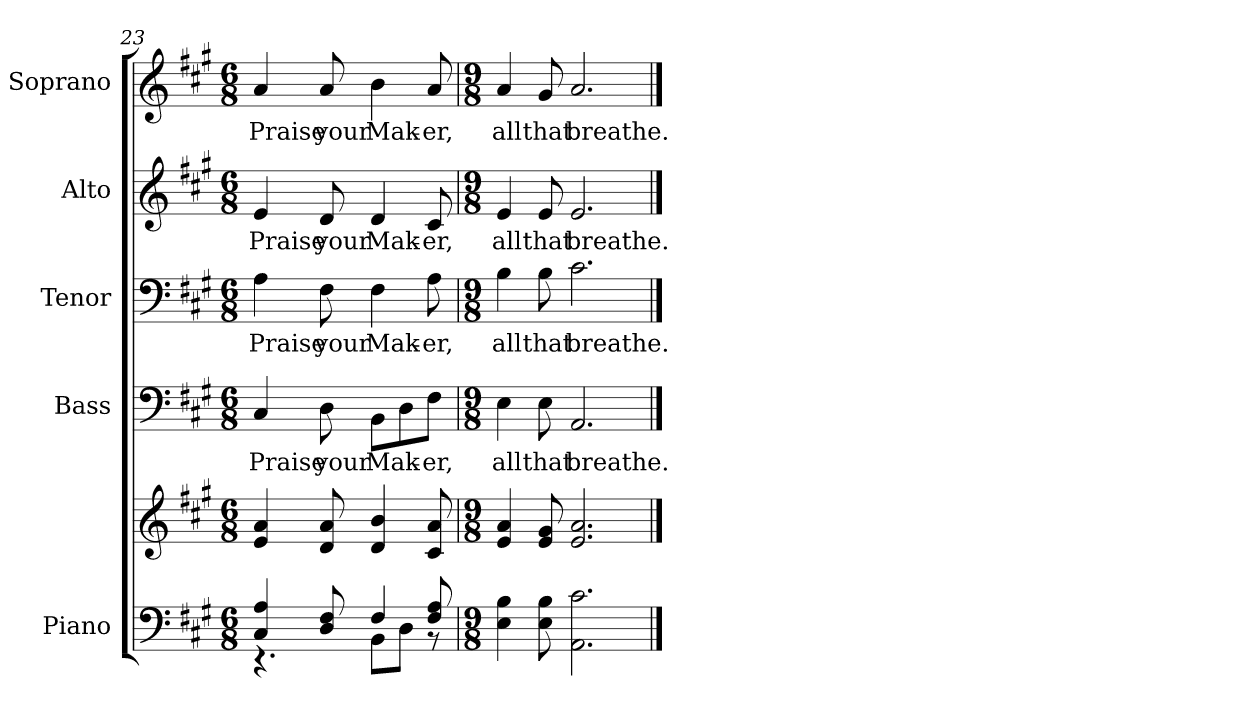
**kern	**kern	**kern	**text	**kern	**text	**kern	**text	**kern	**text
*part5	*part5	*part4	*part4	*part3	*part3	*part2	*part2	*part1	*part1
*staff6	*staff5	*staff4	*staff4	*staff3	*staff3	*staff2	*staff2	*staff1	*staff1
*I"Piano	*	*I"Bass	*	*I"Tenor	*	*I"Alto	*	*I"Soprano	*
*I'Pno.	*	*I'B.	*	*I'T.	*	*I'A.	*	*I'S.	*
*clefF4	*clefG2	*clefF4	*	*clefF4	*	*clefG2	*	*clefG2	*
*k[f#c#g#]	*k[f#c#g#]	*k[f#c#g#]	*	*k[f#c#g#]	*	*k[f#c#g#]	*	*k[f#c#g#]	*
*A:	*A:	*A:	*	*A:	*	*A:	*	*A:	*
*M6/8	*M6/8	*M6/8	*	*M6/8	*	*M6/8	*	*M6/8	*
=23	=23	=23	=23	=23	=23	=23	=23	=23	=23
*^	*	*	*	*	*	*	*	*	*
!	!	!	!	!LO:LY:b:color=#000000	!	!	!	!	!	!
!	!	!	!	!	!	!LO:LY:b:color=#000000	!	!	!	!
!	!	!	!	!	!	!	!	!LO:LY:b:color=#000000	!	!
!	!	!	!	!	!	!	!	!	!	!LO:LY:b:color=#000000
4C#i/ 4Ai	4.r	4ei/ 4ai	4C#i/	Praise	4Ai\	Praise	4ei/	Praise	4ai/	Praise
!	!	!	!	!LO:LY:b:color=#000000	!	!	!	!	!	!
!	!	!	!	!	!	!LO:LY:b:color=#000000	!	!	!	!
!	!	!	!	!	!	!	!	!LO:LY:b:color=#000000	!	!
!	!	!	!	!	!	!	!	!	!	!LO:LY:b:color=#000000
8Di/ 8F#i	.	8di/ 8ai	8Di\	your	8F#i\	your	8di/	your	8ai/	your
!	!	!	!	!LO:LY:b:color=#000000	!	!	!	!	!	!
!	!	!	!	!	!	!LO:LY:b:color=#000000	!	!	!	!
!	!	!	!	!	!	!	!	!LO:LY:b:color=#000000	!	!
!	!	!	!	!	!	!	!	!	!	!LO:LY:b:color=#000000
4F#i/	8BBi\L	4di/ 4bi	8BBi\L	Mak-	4F#i\	Mak-	4di/	Mak-	4bi\	Mak-
.	8Di\J	.	8Di\	.	.	.	.	.	.	.
!	!	!	!	!LO:LY:b:color=#000000	!	!	!	!	!	!
!	!	!	!	!	!	!LO:LY:b:color=#000000	!	!	!	!
!	!	!	!	!	!	!	!	!LO:LY:b:color=#000000	!	!
!	!	!	!	!	!	!	!	!	!	!LO:LY:b:color=#000000
8F#i/ 8Ai	8r	8c#i/ 8ai	8F#i\J	-er,	8Ai\	-er,	8c#i/	-er,	8ai/	-er,
*v	*v	*	*	*	*	*	*	*	*	*
=24	=24	=24	=24	=24	=24	=24	=24	=24	=24
*M9/8	*M9/8	*M9/8	*	*M9/8	*	*M9/8	*	*M9/8	*
*^	*	*	*	*	*	*	*	*	*
!	!	!	!	!LO:LY:b:color=#000000	!	!	!	!	!	!
*v	*v	*	*	*	*	*	*	*	*	*
*^	*	*	*	*	*	*	*	*	*
!	!	!	!	!	!	!LO:LY:b:color=#000000	!	!	!	!
*v	*v	*	*	*	*	*	*	*	*	*
*^	*	*	*	*	*	*	*	*	*
!	!	!	!	!	!	!	!	!LO:LY:b:color=#000000	!	!
*v	*v	*	*	*	*	*	*	*	*	*
*^	*	*	*	*	*	*	*	*	*
!	!	!	!	!	!	!	!	!	!	!LO:LY:b:color=#000000
*v	*v	*	*	*	*	*	*	*	*	*
4Ei\ 4Bi	4ei/ 4ai	4Ei\	all	4Bi\	all	4ei/	all	4ai/	all
!	!	!	!LO:LY:b:color=#000000	!	!	!	!	!	!
!	!	!	!	!	!LO:LY:b:color=#000000	!	!	!	!
!	!	!	!	!	!	!	!LO:LY:b:color=#000000	!	!
!	!	!	!	!	!	!	!	!	!LO:LY:b:color=#000000
8Ei\ 8Bi	8ei/ 8g#i	8Ei\	that	8Bi\	that	8ei/	that	8g#i/	that
!	!	!	!LO:LY:b:color=#000000	!	!	!	!	!	!
!	!	!	!	!	!LO:LY:b:color=#000000	!	!	!	!
!	!	!	!	!	!	!	!LO:LY:b:color=#000000	!	!
!	!	!	!	!	!	!	!	!	!LO:LY:b:color=#000000
2.AAi\ 2.c#i	2.ei/ 2.ai	2.AAi/	breathe.	2.c#i\	breathe.	2.ei/	breathe.	2.ai/	breathe.
==	==	==	==	==	==	==	==	==	==
*-	*-	*-	*-	*-	*-	*-	*-	*-	*-
